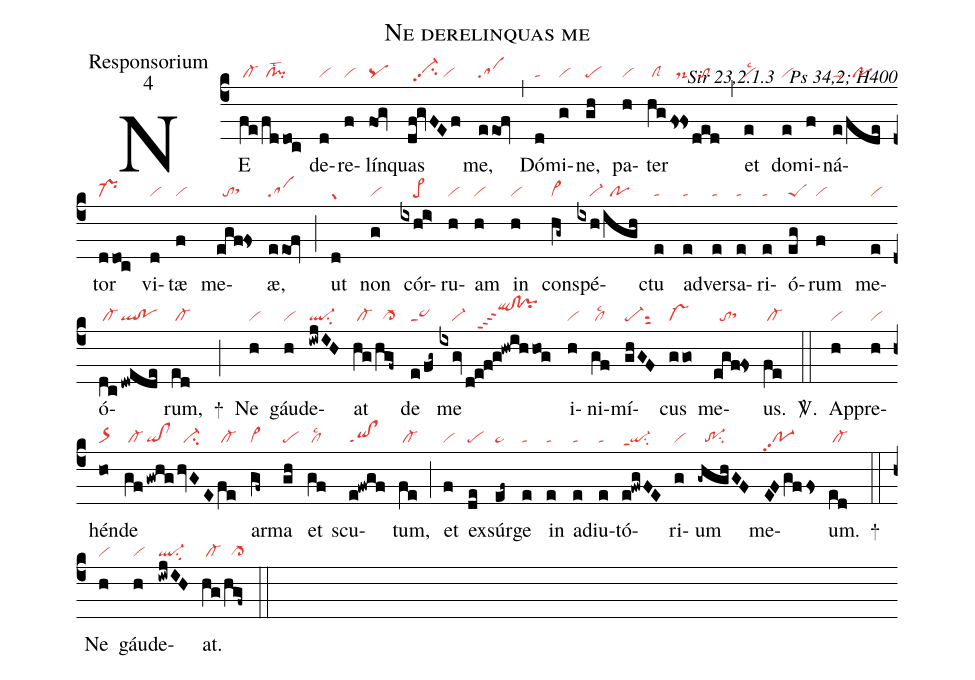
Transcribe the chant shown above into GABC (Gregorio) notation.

name:Ne derelinquas me;
office-part:Responsorium;
mode:4;
commentary:Sir 23,2.1.3 ꝟ Ps 34,2; H400;
nabc-lines:1;
%%
(c4)
NE(fe|/cl-|/fd/doc|/cl!pilst2) de(d|vi)re(f|vi)lín(fog|pq)quas(df!gvFEf|//vi-hhpp2su2/vi) me,(eeof|sa) (,)
Dó(d|ta)mi(g|vi)ne,(gh|pe) pa(h|vi)ter(hg|/clS|fs!fs|//ds-|/ded|//to) (,)
et(e|vilsc2) do(e|vi)mi(f)ná(e|ta-|/fde|//po)tor(ddoc|pr-) vi(d|vi)tæ(f|vi) me(egf!fs|//tosthh)æ,(eeof|sa) (;)
ut(d|gr) non(g|vi) cór(ixhi>|////pe>)ru(h|vi)am(h|vi) in(h|vi) con(hg~|cl~)spé(ixh|////vi-|/igh|//po)ctu(e|ta) ad(e|ta)ver(e|ta)sa(e|ta)ri(e|ta)ó(eg|peS)rum(f|vi) me(e|vi)ó(dc|/cl-|dwede|ql!po)rum,(ed|/cl-) +(;)
Ne(h|vi) gáu(h|vi)de(iwjIH|ql-su2)at(hg|/cl-|/hgf~|//cl->) de(e/fg~|sc~) me(ixgv|////vi-|/d!e!f!g!hwihhog|///qlhj!clhj!pihjppt4) i(h|vi)ni(gf|/cllsc2)mí(ghGF|pe-sut2)cus(ggo|vs-) me(egf!fs|//tosthh)us.(fe|/cl-) <sp>V/</sp>.(::)
Ap(h|vi)pre(h|vi)hén(ho|or>)de(gf|/cl-|gwhg|qi!cl|hvGE|//ci-|fe|/cl-) ar(gf~|cl~)ma(gh|pe) et(gf|/cllsc2) scu(e!fwgf|qi!clppt1)tum,(fe|/cl-) (;)
et(f|vi) ex(de|pe)súr(ef~|pe~)ge(e|ta) in(e|ta) ad(e|ta)iu(e|ta)tó(e!fwgFE|qi-ppt1su2)ri(g|vi)um(-ghghGF|//tr-1su2) me(EFgffs|po-1pp2)um.(ed|/cl-) +(::)
Ne(h|vi) gáu(h|vi)de(iwjIH|ql-su2)at.(hg|/cl-|/hgf~|//cl->) (::)
